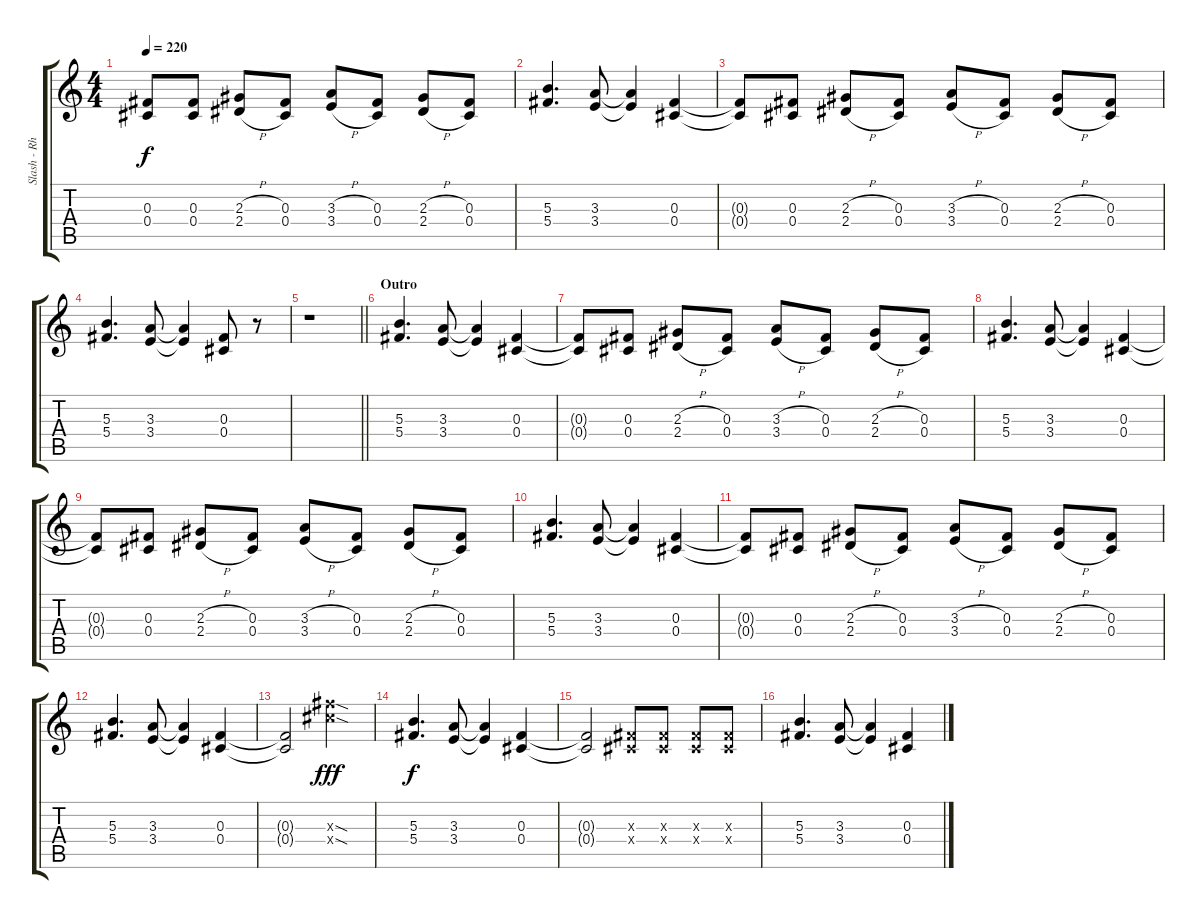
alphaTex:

\track ("Slash - Rhytm Guitar" "Slash - Rh") {instrument distortionguitar}
\staff {score tabs}
\tuning (Eb4 Bb3 Gb3 Db3 Ab2 Eb2) {hide}
\ts (4 4)
\tempo 220
\clef g2
\ks c
(0.3{t} 0.4{t}).8{dy f} (0.3 0.4).8 (2.3{h} 2.4{h}).8 (0.3 0.4).8 (3.3{h} 3.4{h}).8 (0.3 0.4).8 (2.3{h} 2.4{h}).8 (0.3 0.4).8 |
(5.3 5.4).4{d} (3.3 3.4).8 (3.3{t} 3.4{t}).4 (0.3 0.4).4 |
(0.3{t} 0.4{t}).8 (0.3 0.4).8 (2.3{h} 2.4{h}).8 (0.3 0.4).8 (3.3{h} 3.4{h}).8 (0.3 0.4).8 (2.3{h} 2.4{h}).8 (0.3 0.4).8 |
(5.3 5.4).4{d} (3.3 3.4).8 (3.3{t} 3.4{t}).4 (0.3 0.4).8 r.8 |
\barLineRight lightlight
r.1 |
\section ("" "Outro")
(5.3 5.4).4{d} (3.3 3.4).8 (3.3{t} 3.4{t}).4 (0.3 0.4).4 |
(0.3{t} 0.4{t}).8 (0.3 0.4).8 (2.3{h} 2.4{h}).8 (0.3 0.4).8 (3.3{h} 3.4{h}).8 (0.3 0.4).8 (2.3{h} 2.4{h}).8 (0.3 0.4).8 |
(5.3 5.4).4{d} (3.3 3.4).8 (3.3{t} 3.4{t}).4 (0.3 0.4).4 |
(0.3{t} 0.4{t}).8 (0.3 0.4).8 (2.3{h} 2.4{h}).8 (0.3 0.4).8 (3.3{h} 3.4{h}).8 (0.3 0.4).8 (2.3{h} 2.4{h}).8 (0.3 0.4).8 |
(5.3 5.4).4{d} (3.3 3.4).8 (3.3{t} 3.4{t}).4 (0.3 0.4).4 |
(0.3{t} 0.4{t}).8 (0.3 0.4).8 (2.3{h} 2.4{h}).8 (0.3 0.4).8 (3.3{h} 3.4{h}).8 (0.3 0.4).8 (2.3{h} 2.4{h}).8 (0.3 0.4).8 |
(5.3 5.4).4{d} (3.3 3.4).8 (3.3{t} 3.4{t}).4 (0.3 0.4).4 |
(0.3{t} 0.4{t}).2 (12.3{sod x} 12.4{sod x}).2{dy fff} |
(5.3 5.4).4{d dy f} (3.3 3.4).8 (3.3{t} 3.4{t}).4 (0.3 0.4).4 |
(0.3{t} 0.4{t}).2 (0.3{x} 0.4{x}).8 (0.3{x} 0.4{x}).8 (0.3{x} 0.4{x}).8 (0.3{x} 0.4{x}).8 |
(5.3 5.4).4{d} (3.3 3.4).8 (3.3{t} 3.4{t}).4 (0.3 0.4).4
